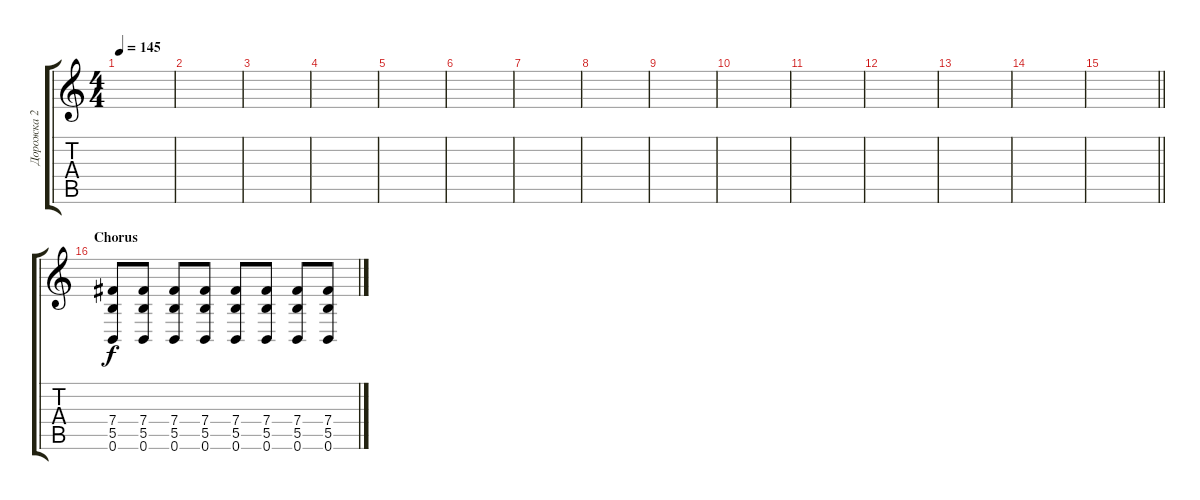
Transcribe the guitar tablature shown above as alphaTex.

\track ("Дорожка 2" "Дорожка 2") {instrument overdrivenguitar}
\staff {score tabs}
\tuning (Db4 Ab3 E3 B2 Gb2 B1) {hide}
\ts (4 4)
\tempo 145
\clef g2
\ks c
|
|
|
|
|
|
|
|
|
|
|
|
|
|
\barLineRight lightlight
|
\section ("" "Chorus")
(7.4 5.5 0.6).8 (7.4 5.5 0.6).8 (7.4 5.5 0.6).8 (7.4 5.5 0.6).8 (7.4 5.5 0.6).8 (7.4 5.5 0.6).8 (7.4 5.5 0.6).8 (7.4 5.5 0.6).8
